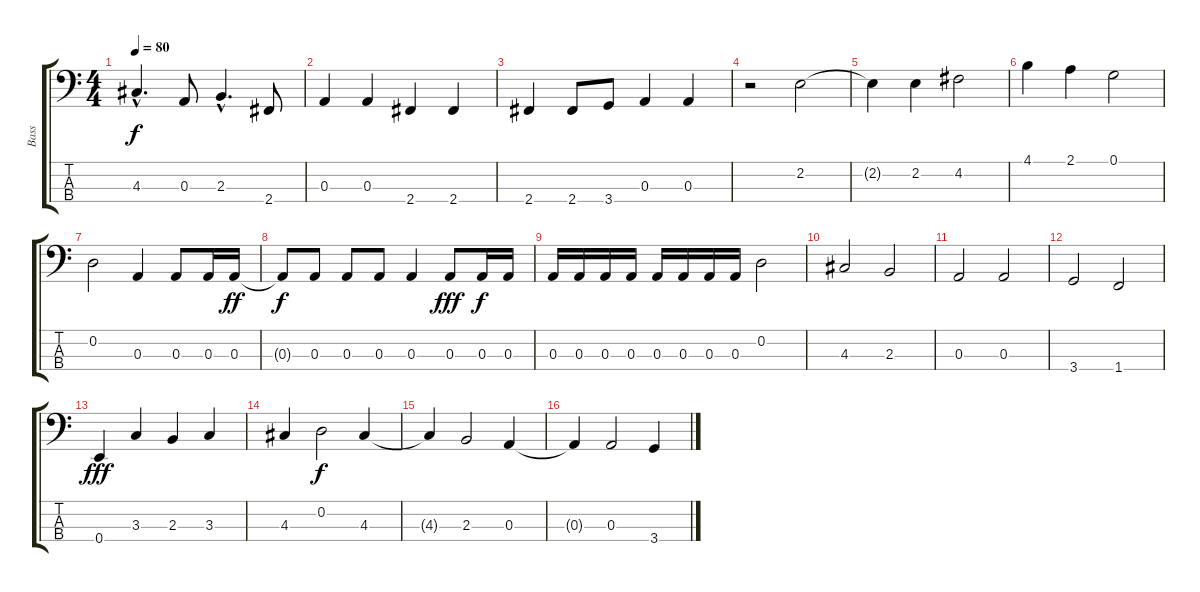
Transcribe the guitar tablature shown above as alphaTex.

\track ("Bass" "Bass") {instrument electricbassfinger}
\staff {score tabs}
\tuning (G2 D2 A1 E1) {hide}
\ts (4 4)
\tempo 80
\clef f4
\ks c
4.3{hac}.4{d dy f} 0.3.8 2.3{hac}.4{d} 2.4.8 |
0.3.4 0.3.4 2.4.4 2.4.4 |
2.4.4 2.4.8 3.4.8 0.3.4 0.3.4 |
r.2 2.2.2 |
2.2{t}.4 2.2.4 4.2.2 |
4.1.4 2.1.4 0.1.2 |
0.2.2 0.3.4 0.3.8 0.3.16 0.3.16{dy ff} |
0.3{t}.8{dy f} 0.3.8 0.3.8 0.3.8 0.3.4 0.3.8{dy fff} 0.3.16{dy f} 0.3.16 |
0.3.16 0.3.16 0.3.16 0.3.16 0.3.16 0.3.16 0.3.16 0.3.16 0.2.2 |
4.3.2 2.3.2 |
0.3.2 0.3.2 |
3.4.2 1.4.2 |
0.4.4{dy fff} 3.3.4 2.3.4 3.3.4 |
4.3.4 0.2.2{dy f} 4.3.4 |
4.3{t}.4 2.3.2 0.3.4 |
0.3{t}.4 0.3.2 3.4.4
